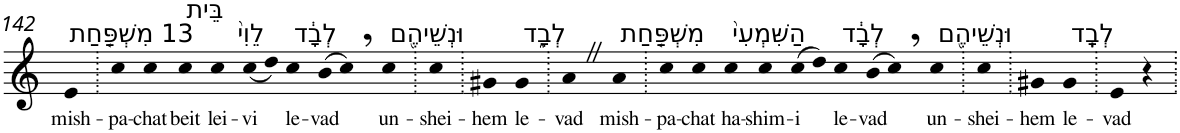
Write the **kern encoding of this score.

**kern	**text
*part1	*part1
*staff1	*staff1
*I"Piano	*
*I'Pno	*
!!LO:PB:g=z
*clefG2	*
*k[]	*
=142	=142
!LO:TX:a:t=13 מִשְׁפַּ֤חַת	!
!	!LO:LY:b
4e	mish-
=143.	=143.
!	!LO:LY:b
4cc	-pa-
!	!LO:LY:b
4cc	-chat
!LO:TX:a:t=בֵּית	!
!	!LO:LY:b
4cc	beit
!LO:TX:a:t=לֵוִי֙	!
!	!LO:LY:b
4cc	lei-
!	!LO:LY:b
(<8cc	-vi
8dd)	.
!LO:TX:a:t=לְבָ֔ד	!
!	!LO:LY:b
4cc	le-
!	!LO:LY:b
(>8b	-vad
8cc,)	.
!LO:TX:a:t=וּנְשֵׁיהֶ֖ם	!
!	!LO:LY:b
4cc	un-
=144.	=144.
!	!LO:LY:b
4cc	-shei-
=145.	=145.
!	!LO:LY:b
4g#X	-hem
!LO:TX:a:t=לְבָ֑ד	!
!	!LO:LY:b
4g#	le-
=146.	=146.
!	!LO:LY:b
4aZ	-vad
!LO:TX:a:t=מִשְׁפַּ֤חַת	!
!	!LO:LY:b
4a	mish-
=147.	=147.
!	!LO:LY:b
4cc	-pa-
!	!LO:LY:b
4cc	-chat
!LO:TX:a:t=הַשִּׁמְעִי֙	!
!	!LO:LY:b
4cc	ha-
!	!LO:LY:b
4cc	-shim-
!	!LO:LY:b
(>8cc	-i
8dd)	.
!LO:TX:a:t=לְבָ֔ד	!
!	!LO:LY:b
4cc	le-
!	!LO:LY:b
(>8b	-vad
8cc,)	.
!LO:TX:a:t=וּנְשֵׁיהֶ֖ם	!
!	!LO:LY:b
4cc	un-
=148.	=148.
!	!LO:LY:b
4cc	-shei-
=149.	=149.
!	!LO:LY:b
4g#X	-hem
!LO:TX:a:t=לְבָֽד	!
!	!LO:LY:b
4g#	le-
=150.	=150.
!	!LO:LY:b
4e	-vad
4r	.
=.	=.
*-	*-
